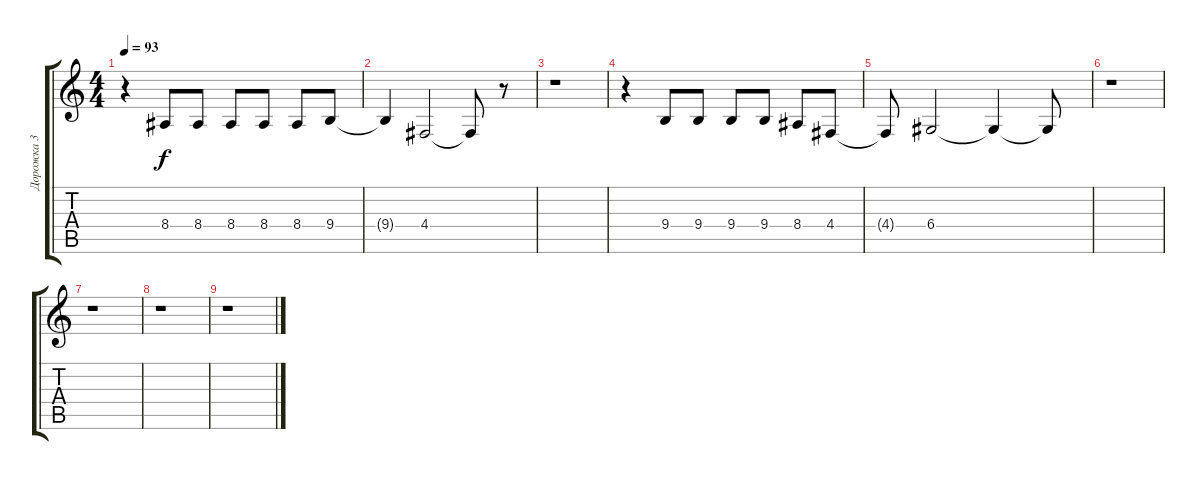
\track ("Дорожка 3" "Дорожка 3") {instrument acousticgrandpiano}
\staff {score tabs}
\tuning (E4 B3 G3 D3 A2 E2) {hide}
\ts (4 4)
\tempo 93
\clef g2
\ks c
r.4{dy f} 8.4.8 8.4.8 8.4.8 8.4.8 8.4.8 9.4.8 |
9.4{t}.4 4.4.2 4.4{t}.8 r.8 |
r.1 |
r.4 9.4.8 9.4.8 9.4.8 9.4.8 8.4.8 4.4.8 |
4.4{t}.8 6.4.2 6.4{t}.4 6.4{t}.8 |
r.1 |
r.1 |
r.1 |
r.1
